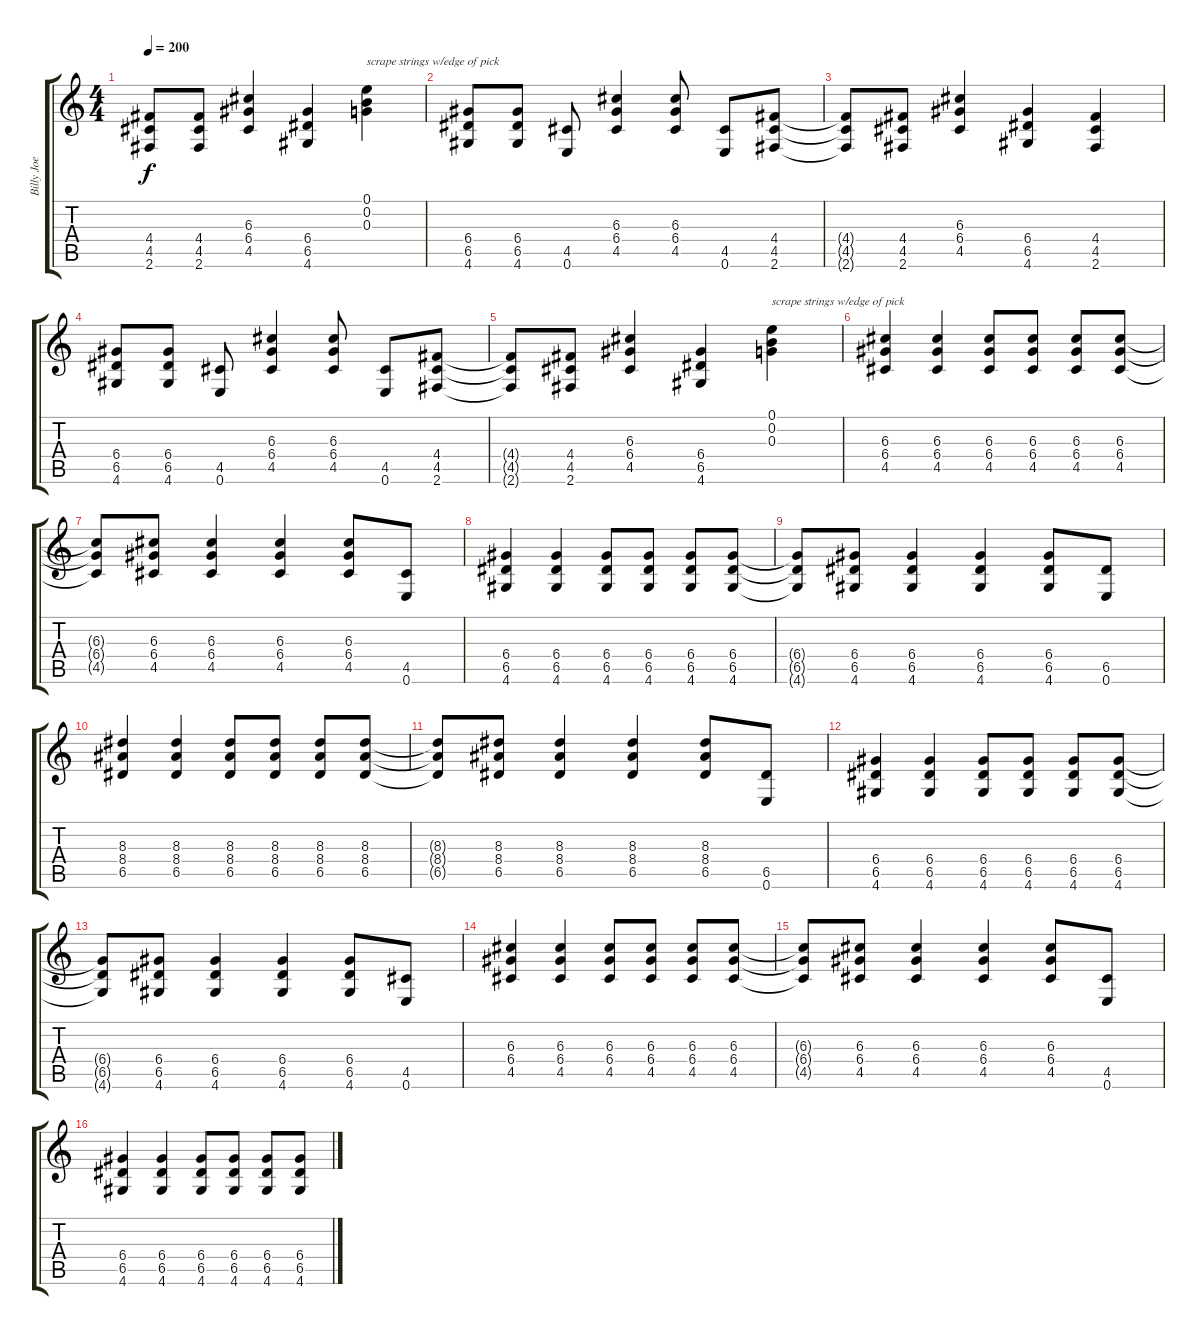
\track ("Billy Joe " "Billy Joe ") {instrument overdrivenguitar}
\staff {score tabs}
\tuning (E4 B3 G3 D3 A2 E2) {hide}
\ts (4 4)
\tempo 200
\clef g2
\ks c
(4.4{t} 4.5{t} 2.6{t}).8{dy f} (4.4 4.5 2.6).8 (6.3 6.4 4.5).4 (6.4 6.5 4.6).4 (0.1 0.2 0.3).4{txt "scrape strings w/edge of pick"} |
(6.4 6.5 4.6).8 (6.4 6.5 4.6).8 (4.5 0.6).8 (6.3 6.4 4.5).4 (6.3 6.4 4.5).8 (4.5 0.6).8 (4.4 4.5 2.6).8 |
(4.4{t} 4.5{t} 2.6{t}).8 (4.4 4.5 2.6).8 (6.3 6.4 4.5).4 (6.4 6.5 4.6).4 (4.4 4.5 2.6).4 |
(6.4 6.5 4.6).8 (6.4 6.5 4.6).8 (4.5 0.6).8 (6.3 6.4 4.5).4 (6.3 6.4 4.5).8 (4.5 0.6).8 (4.4 4.5 2.6).8 |
(4.4{t} 4.5{t} 2.6{t}).8 (4.4 4.5 2.6).8 (6.3 6.4 4.5).4 (6.4 6.5 4.6).4 (0.1 0.2 0.3).4{txt "scrape strings w/edge of pick"} |
(6.3 6.4 4.5).4 (6.3 6.4 4.5).4 (6.3 6.4 4.5).8 (6.3 6.4 4.5).8 (6.3 6.4 4.5).8 (6.3 6.4 4.5).8 |
(6.3{t} 6.4{t} 4.5{t}).8 (6.3 6.4 4.5).8 (6.3 6.4 4.5).4 (6.3 6.4 4.5).4 (6.3 6.4 4.5).8 (4.5 0.6).8 |
(6.4 6.5 4.6).4 (6.4 6.5 4.6).4 (6.4 6.5 4.6).8 (6.4 6.5 4.6).8 (6.4 6.5 4.6).8 (6.4 6.5 4.6).8 |
(6.4{t} 6.5{t} 4.6{t}).8 (6.4 6.5 4.6).8 (6.4 6.5 4.6).4 (6.4 6.5 4.6).4 (6.4 6.5 4.6).8 (6.5 0.6).8 |
(8.3 8.4 6.5).4 (8.3 8.4 6.5).4 (8.3 8.4 6.5).8 (8.3 8.4 6.5).8 (8.3 8.4 6.5).8 (8.3 8.4 6.5).8 |
(8.3{t} 8.4{t} 6.5{t}).8 (8.3 8.4 6.5).8 (8.3 8.4 6.5).4 (8.3 8.4 6.5).4 (8.3 8.4 6.5).8 (6.5 0.6).8 |
(6.4 6.5 4.6).4 (6.4 6.5 4.6).4 (6.4 6.5 4.6).8 (6.4 6.5 4.6).8 (6.4 6.5 4.6).8 (6.4 6.5 4.6).8 |
(6.4{t} 6.5{t} 4.6{t}).8 (6.4 6.5 4.6).8 (6.4 6.5 4.6).4 (6.4 6.5 4.6).4 (6.4 6.5 4.6).8 (4.5 0.6).8 |
(6.3 6.4 4.5).4 (6.3 6.4 4.5).4 (6.3 6.4 4.5).8 (6.3 6.4 4.5).8 (6.3 6.4 4.5).8 (6.3 6.4 4.5).8 |
(6.3{t} 6.4{t} 4.5{t}).8 (6.3 6.4 4.5).8 (6.3 6.4 4.5).4 (6.3 6.4 4.5).4 (6.3 6.4 4.5).8 (4.5 0.6).8 |
(6.4 6.5 4.6).4 (6.4 6.5 4.6).4 (6.4 6.5 4.6).8 (6.4 6.5 4.6).8 (6.4 6.5 4.6).8 (6.4 6.5 4.6).8
